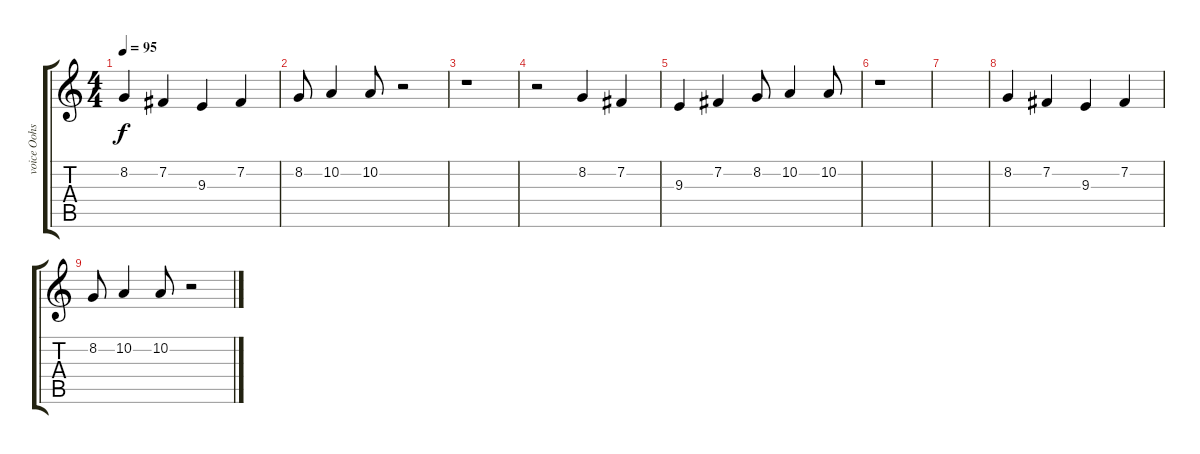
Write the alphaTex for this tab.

\track ("voice Oohs" "voice Oohs") {instrument voiceoohs}
\staff {score tabs}
\tuning (E4 B3 G3 D3 A2 E2) {hide}
\ts (4 4)
\tempo 95
\clef g2
\ks c
8.2.4{dy f} 7.2.4 9.3.4 7.2.4 |
8.2.8 10.2.4 10.2.8 r.2 |
r.1 |
r.2 8.2.4 7.2.4 |
9.3.4 7.2.4 8.2.8 10.2.4 10.2.8 |
r.1 |
|
8.2.4 7.2.4 9.3.4 7.2.4 |
8.2.8 10.2.4 10.2.8 r.2
